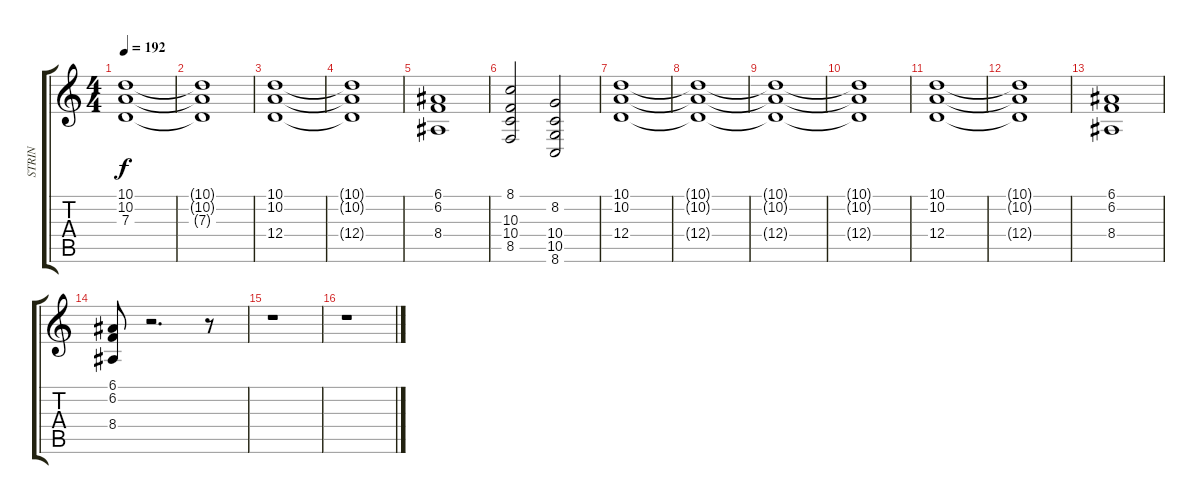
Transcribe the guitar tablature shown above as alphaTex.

\track ("     STRING ENSEMBLE" "     STRIN") {instrument stringensemble2}
\staff {score tabs}
\tuning (E4 B3 G3 D3 A2 E2) {hide}
\ts (4 4)
\tempo 192
\clef g2
\ks c
(10.1{t} 10.2{t} 7.3{t}).1{dy f} |
(10.1{t} 10.2{t} 7.3{t}).1 |
(10.1 10.2 12.4).1 |
(10.1{t} 10.2{t} 12.4{t}).1 |
(6.1 6.2 8.4).1 |
(8.1 10.3 10.4 8.5).2 (8.2 10.4 10.5 8.6).2 |
(10.1 10.2 12.4).1 |
(10.1{t} 10.2{t} 12.4{t}).1 |
(10.1{t} 10.2{t} 12.4{t}).1 |
(10.1{t} 10.2{t} 12.4{t}).1 |
(10.1 10.2 12.4).1 |
(10.1{t} 10.2{t} 12.4{t}).1 |
(6.1 6.2 8.4).1 |
(6.1 6.2 8.4).8 r.2{d} r.8 |
r.1 |
r.1
